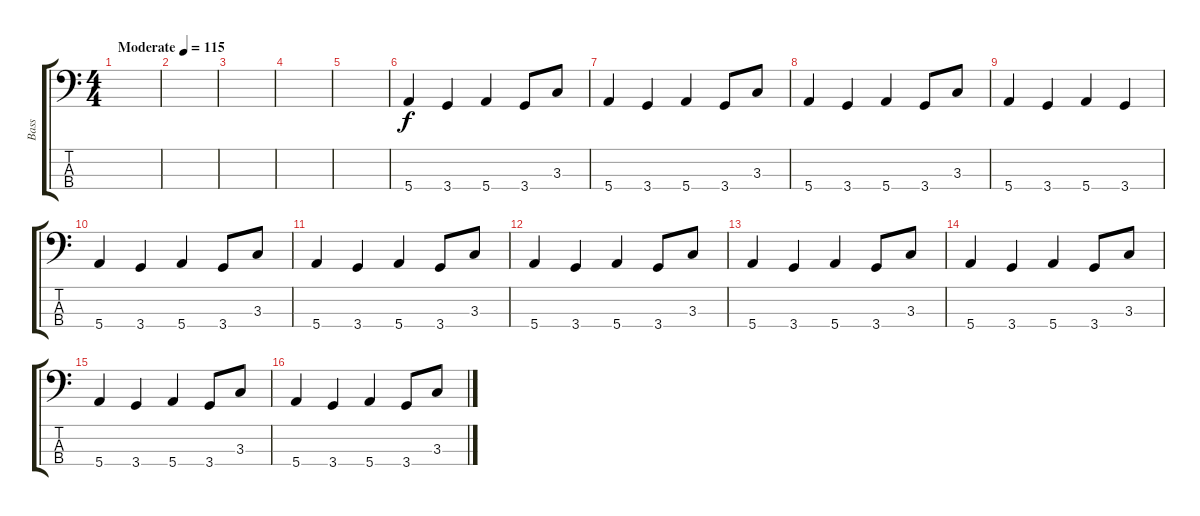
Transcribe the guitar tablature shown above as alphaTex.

\track ("Bass" "Bass") {instrument slapbass2}
\staff {score tabs}
\tuning (G2 D2 A1 E1) {hide}
\ts (4 4)
\tempo (115 "Moderate")
\clef f4
\ks c
|
|
|
|
|
5.4.4 3.4.4 5.4.4 3.4.8 3.3.8 |
5.4.4 3.4.4 5.4.4 3.4.8 3.3.8 |
5.4.4 3.4.4 5.4.4 3.4.8 3.3.8 |
5.4.4 3.4.4 5.4.4 3.4.4 |
5.4.4 3.4.4 5.4.4 3.4.8 3.3.8 |
5.4.4 3.4.4 5.4.4 3.4.8 3.3.8 |
5.4.4 3.4.4 5.4.4 3.4.8 3.3.8 |
5.4.4 3.4.4 5.4.4 3.4.8 3.3.8 |
5.4.4 3.4.4 5.4.4 3.4.8 3.3.8 |
5.4.4 3.4.4 5.4.4 3.4.8 3.3.8 |
5.4.4 3.4.4 5.4.4 3.4.8 3.3.8
